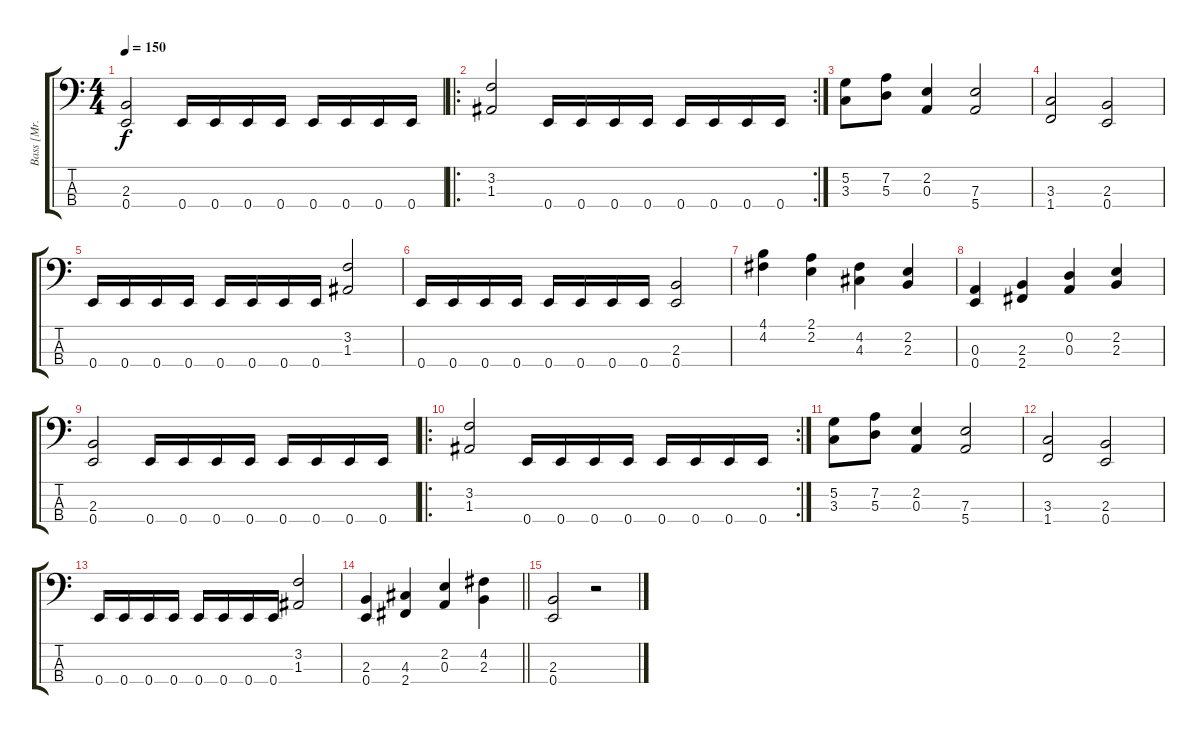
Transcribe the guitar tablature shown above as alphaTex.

\track ("Bass [Mr. Courageous]" "Bass [Mr. ") {instrument electricbassfinger}
\staff {score tabs}
\tuning (G2 D2 A1 E1) {hide}
\ts (4 4)
\tempo 150
\clef f4
\ks c
(2.3 0.4).2{dy f} 0.4.16 0.4.16 0.4.16 0.4.16 0.4.16 0.4.16 0.4.16 0.4.16 |
\ro
\rc 2
(3.2 1.3).2 0.4.16 0.4.16 0.4.16 0.4.16 0.4.16 0.4.16 0.4.16 0.4.16 |
(5.2 3.3).8 (7.2 5.3).8 (2.2 0.3).4 (7.3 5.4).2 |
(3.3 1.4).2 (2.3 0.4).2 |
0.4.16 0.4.16 0.4.16 0.4.16 0.4.16 0.4.16 0.4.16 0.4.16 (3.2 1.3).2 |
0.4.16 0.4.16 0.4.16 0.4.16 0.4.16 0.4.16 0.4.16 0.4.16 (2.3 0.4).2 |
(4.1 4.2).4 (2.1 2.2).4 (4.2 4.3).4 (2.2 2.3).4 |
(0.3 0.4).4 (2.3 2.4).4 (0.2 0.3).4 (2.2 2.3).4 |
(2.3 0.4).2 0.4.16 0.4.16 0.4.16 0.4.16 0.4.16 0.4.16 0.4.16 0.4.16 |
\ro
\rc 2
(3.2 1.3).2 0.4.16 0.4.16 0.4.16 0.4.16 0.4.16 0.4.16 0.4.16 0.4.16 |
(5.2 3.3).8 (7.2 5.3).8 (2.2 0.3).4 (7.3 5.4).2 |
(3.3 1.4).2 (2.3 0.4).2 |
0.4.16 0.4.16 0.4.16 0.4.16 0.4.16 0.4.16 0.4.16 0.4.16 (3.2 1.3).2 |
\barLineRight lightlight
(2.3 0.4).4 (4.3 2.4).4 (2.2 0.3).4 (4.2 2.3).4 |
(2.3 0.4).2 r.2
